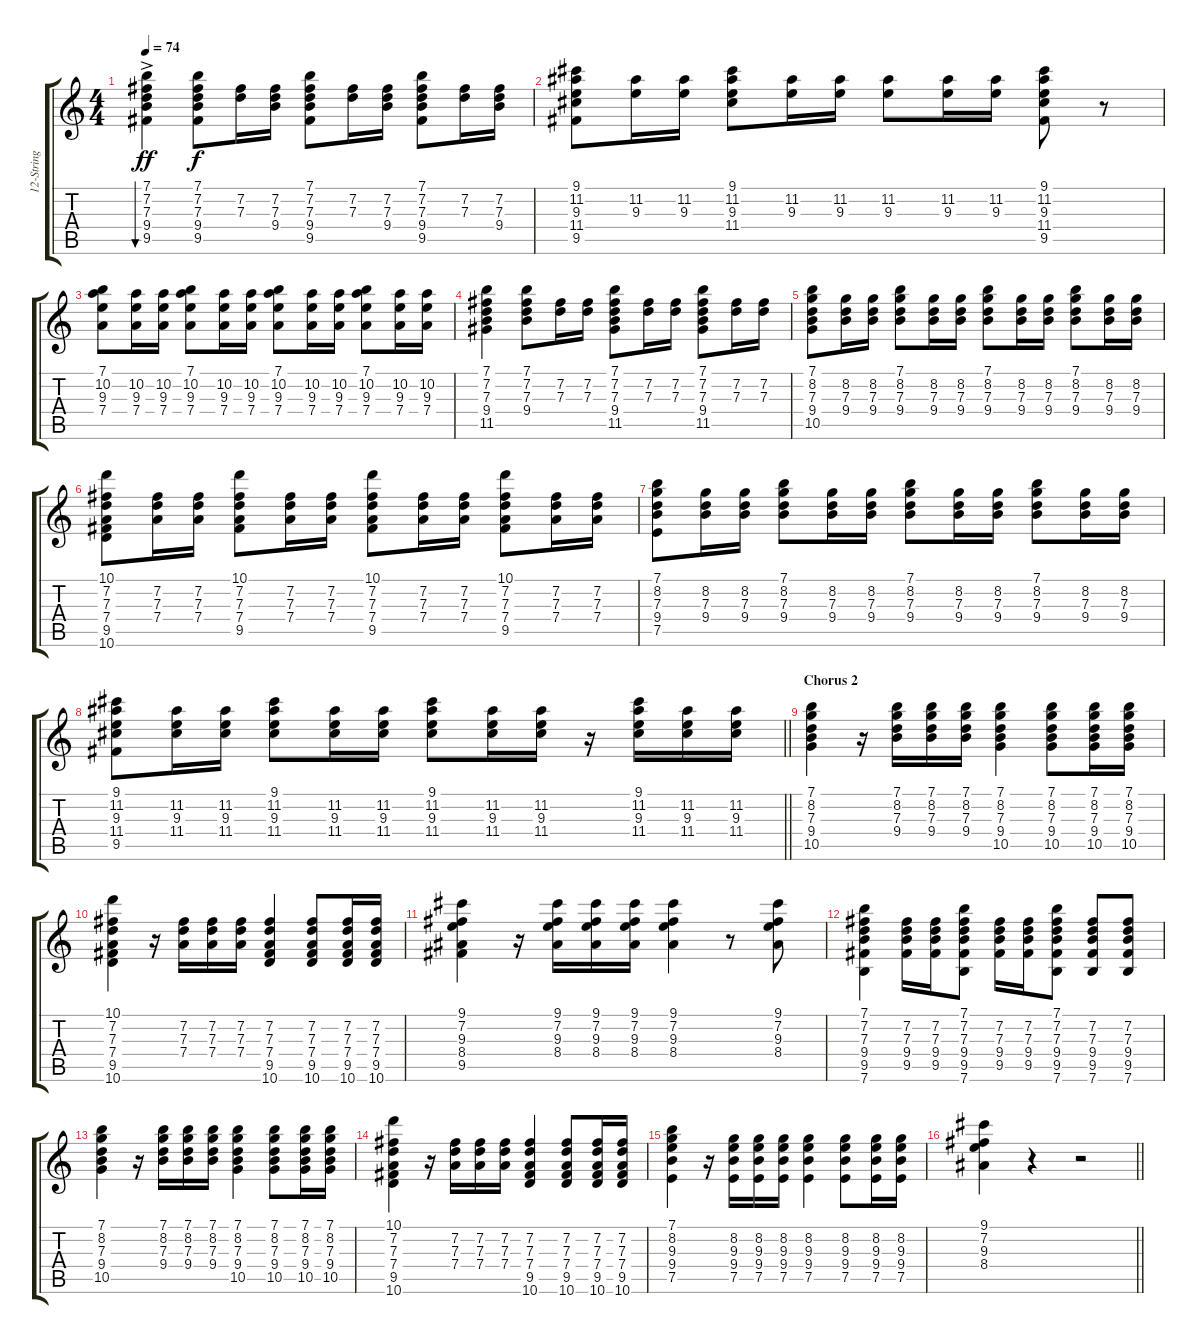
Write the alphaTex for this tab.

\track ("12-String Acoustic" "12-String ") {instrument acousticguitarsteel}
\staff {score tabs}
\tuning (E4 B3 G3 D3 A2 E2) {hide}
\ts (4 4)
\tempo 74
\clef g2
\ks c
(7.1{ac} 7.2{ac} 7.3{ac} 9.4{ac} 9.5{ac}).4{bu 120 dy ff volume 16} (7.1 7.2 7.3 9.4 9.5).8{dy f volume 14} (7.2 7.3).16 (7.2 7.3 9.4).16 (7.1 7.2 7.3 9.4 9.5).8 (7.2 7.3).16 (7.2 7.3 9.4).16 (7.1 7.2 7.3 9.4 9.5).8 (7.2 7.3).16 (7.2 7.3 9.4).16 |
(9.1 11.2 9.3 11.4 9.5).8 (11.2 9.3).16 (11.2 9.3).16 (9.1 11.2 9.3 11.4).8 (11.2 9.3).16 (11.2 9.3).16 (11.2 9.3).8 (11.2 9.3).16 (11.2 9.3).16 (9.1 11.2 9.3 11.4 9.5).8 r.8 |
(7.1 10.2 9.3 7.4).8 (10.2 9.3 7.4).16 (10.2 9.3 7.4).16 (7.1 10.2 9.3 7.4).8 (10.2 9.3 7.4).16 (10.2 9.3 7.4).16 (7.1 10.2 9.3 7.4).8 (10.2 9.3 7.4).16 (10.2 9.3 7.4).16 (7.1 10.2 9.3 7.4).8 (10.2 9.3 7.4).16 (10.2 9.3 7.4).16 |
(7.1 7.2 7.3 9.4 11.5).4 (7.1 7.2 7.3 9.4).8 (7.2 7.3).16 (7.2 7.3).16 (7.1 7.2 7.3 9.4 11.5).8 (7.2 7.3).16 (7.2 7.3).16 (7.1 7.2 7.3 9.4 11.5).8 (7.2 7.3).16 (7.2 7.3).16 |
(7.1 8.2 7.3 9.4 10.5).8 (8.2 7.3 9.4).16 (8.2 7.3 9.4).16 (7.1 8.2 7.3 9.4).8 (8.2 7.3 9.4).16 (8.2 7.3 9.4).16 (7.1 8.2 7.3 9.4).8 (8.2 7.3 9.4).16 (8.2 7.3 9.4).16 (7.1 8.2 7.3 9.4).8 (8.2 7.3 9.4).16 (8.2 7.3 9.4).16 |
(10.1 7.2 7.3 7.4 9.5 10.6).8 (7.2 7.3 7.4).16 (7.2 7.3 7.4).16 (10.1 7.2 7.3 7.4 9.5).8 (7.2 7.3 7.4).16 (7.2 7.3 7.4).16 (10.1 7.2 7.3 7.4 9.5).8 (7.2 7.3 7.4).16 (7.2 7.3 7.4).16 (10.1 7.2 7.3 7.4 9.5).8 (7.2 7.3 7.4).16 (7.2 7.3 7.4).16 |
(7.1 8.2 7.3 9.4 7.5).8 (8.2 7.3 9.4).16 (8.2 7.3 9.4).16 (7.1 8.2 7.3 9.4).8 (8.2 7.3 9.4).16 (8.2 7.3 9.4).16 (7.1 8.2 7.3 9.4).8 (8.2 7.3 9.4).16 (8.2 7.3 9.4).16 (7.1 8.2 7.3 9.4).8 (8.2 7.3 9.4).16 (8.2 7.3 9.4).16 |
\barLineRight lightlight
(9.1 11.2 9.3 11.4 9.5).8 (11.2 9.3 11.4).16 (11.2 9.3 11.4).16 (9.1 11.2 9.3 11.4).8 (11.2 9.3 11.4).16 (11.2 9.3 11.4).16 (9.1 11.2 9.3 11.4).8 (11.2 9.3 11.4).16 (11.2 9.3 11.4).16 r.16 (9.1 11.2 9.3 11.4).16 (11.2 9.3 11.4).16 (11.2 9.3 11.4).16 |
\section ("" "Chorus 2")
(7.1 8.2 7.3 9.4 10.5).4{volume 12} r.16 (7.1 8.2 7.3 9.4).16 (7.1 8.2 7.3 9.4).16 (7.1 8.2 7.3 9.4).16 (7.1 8.2 7.3 9.4 10.5).4 (7.1 8.2 7.3 9.4 10.5).8 (7.1 8.2 7.3 9.4 10.5).16 (7.1 8.2 7.3 9.4 10.5).16 |
(10.1 7.2 7.3 7.4 9.5 10.6).4 r.16 (7.2 7.3 7.4).16 (7.2 7.3 7.4).16 (7.2 7.3 7.4).16 (7.2 7.3 7.4 9.5 10.6).4 (7.2 7.3 7.4 9.5 10.6).8 (7.2 7.3 7.4 9.5 10.6).16 (7.2 7.3 7.4 9.5 10.6).16 |
(9.1 7.2 9.3 8.4 9.5).4 r.16 (9.1 7.2 9.3 8.4).16 (9.1 7.2 9.3 8.4).16 (9.1 7.2 9.3 8.4).16 (9.1 7.2 9.3 8.4).4 r.8 (9.1 7.2 9.3 8.4).8 |
(7.1 7.2 7.3 9.4 9.5 7.6).4 (7.2 7.3 9.4 9.5).16 (7.2 7.3 9.4 9.5).16 (7.1 7.2 7.3 9.4 9.5 7.6).8 (7.2 7.3 9.4 9.5).16 (7.2 7.3 9.4 9.5).16 (7.1 7.2 7.3 9.4 9.5 7.6).8 (7.2 7.3 9.4 9.5 7.6).8 (7.2 7.3 9.4 9.5 7.6).8 |
(7.1 8.2 7.3 9.4 10.5).4 r.16 (7.1 8.2 7.3 9.4).16 (7.1 8.2 7.3 9.4).16 (7.1 8.2 7.3 9.4).16 (7.1 8.2 7.3 9.4 10.5).4 (7.1 8.2 7.3 9.4 10.5).8 (7.1 8.2 7.3 9.4 10.5).16 (7.1 8.2 7.3 9.4 10.5).16 |
(10.1 7.2 7.3 7.4 9.5 10.6).4 r.16 (7.2 7.3 7.4).16 (7.2 7.3 7.4).16 (7.2 7.3 7.4).16 (7.2 7.3 7.4 9.5 10.6).4 (7.2 7.3 7.4 9.5 10.6).8 (7.2 7.3 7.4 9.5 10.6).16 (7.2 7.3 7.4 9.5 10.6).16 |
(7.1 8.2 9.3 9.4 7.5).4 r.16 (8.2 9.3 9.4 7.5).16 (8.2 9.3 9.4 7.5).16 (8.2 9.3 9.4 7.5).16 (8.2 9.3 9.4 7.5).4 (8.2 9.3 9.4 7.5).8 (8.2 9.3 9.4 7.5).16 (8.2 9.3 9.4 7.5).16 |
\barLineRight lightlight
(9.1 7.2 9.3 8.4).4 r.4 r.2
